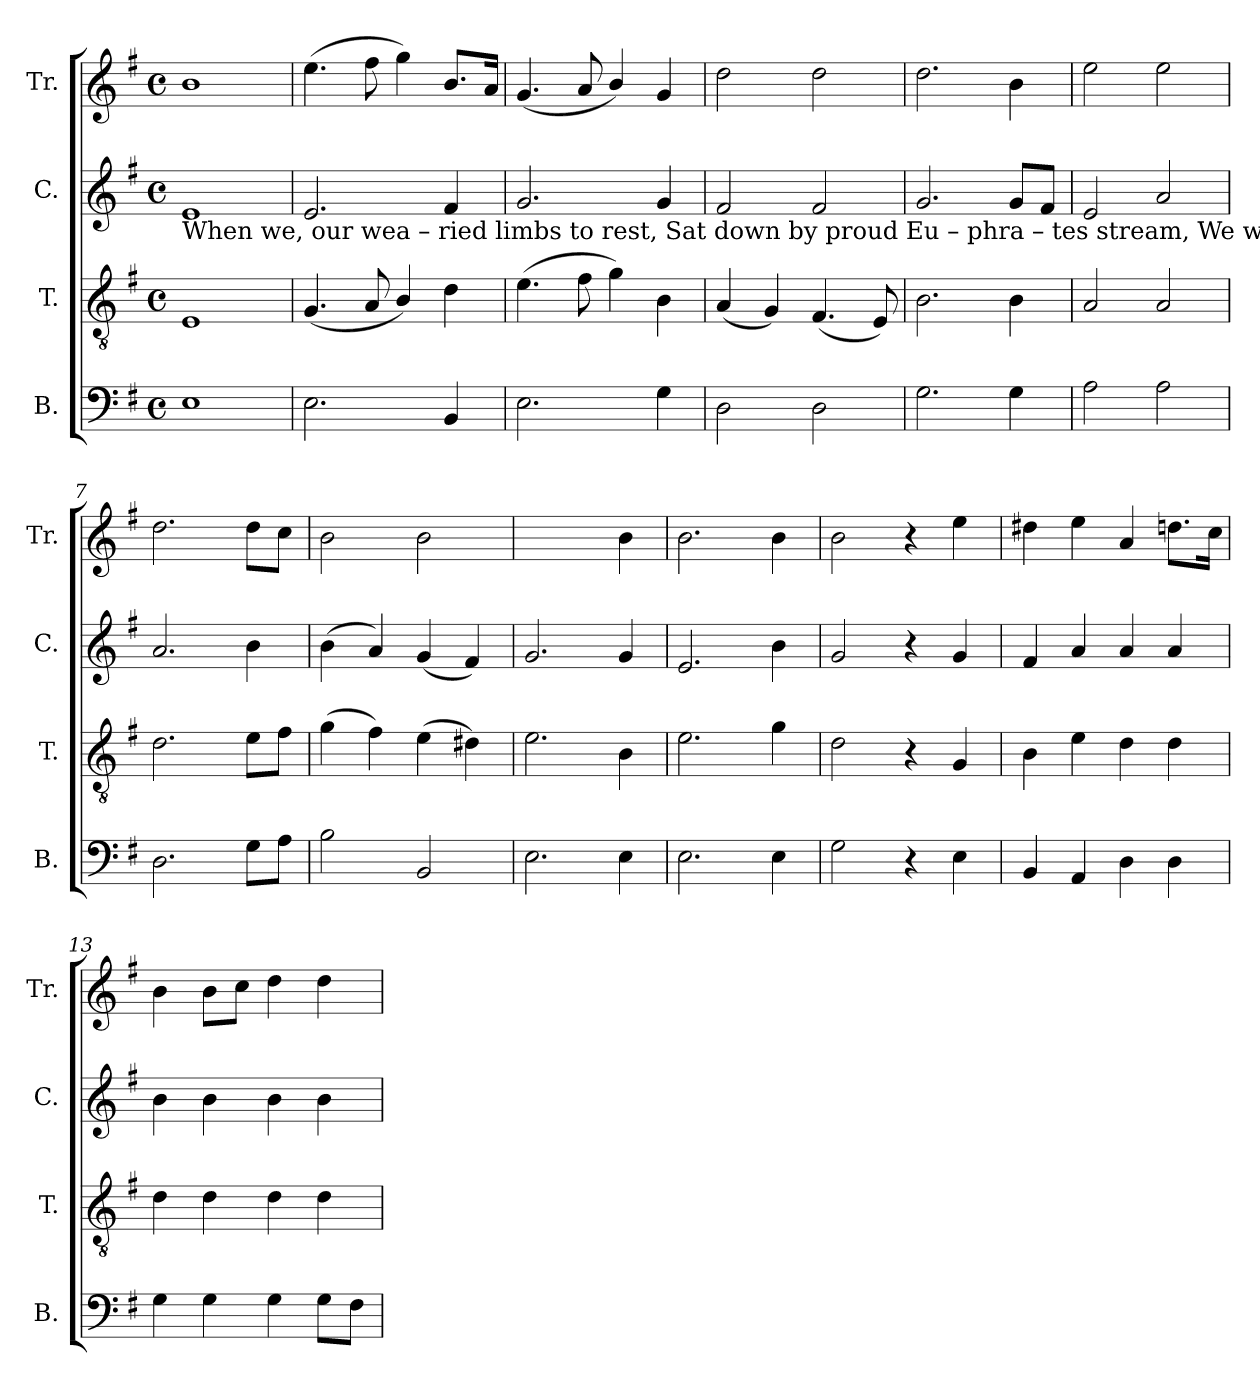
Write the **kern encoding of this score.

**kern	**kern	**kern	**kern
*part4	*part3	*part2	*part1
*staff4	*staff3	*staff2	*staff1
*I"B.	*I"T.	*I"C.	*I"Tr.
*I'B.	*I'T.	*I'C.	*I'Tr.
*clefF4	*clefGv2	*clefG2	*clefG2
*k[f#]	*k[f#]	*k[f#]	*k[f#]
*M4/4	*M4/4	*M4/4	*M4/4
*met(c)	*met(c)	*met(c)	*met(c)
*MM120	*MM120	*MM120	*MM120
=1	=1	=1	=1
!	!	!LO:TX:b:t=When   we,            our        wea    –    ried   limbs   to           rest,   Sat    down  by  proud  Eu – phra   –   tes       stream,  We wept,    we  wept,   we  wept  with doleful  thoughts oppresed, And	!
1E!	1E!	1e!	1b!
=2	=2	=2	=2
2.E!\	(4.G!/	2.e!/	(4.ee!\
.	8A!/	.	8ff#!\
.	4B!/)	.	4gg!\)
4BB!/	4d!\	4f#!/	8.b!/L
.	.	.	16a!/Jk
=3	=3	=3	=3
2.E!\	(4.e!\	2.g!/	(4.g!/
.	8f#!\	.	8a!/
.	4g!\)	.	4b!/)
4G!\	4B!\	4g!/	4g!/
=4	=4	=4	=4
2D!\	(4A!/	2f#!/	2dd!\
.	4G!/)	.	.
2D!\	(4.F#!/	2f#!/	2dd!\
.	8E!/)	.	.
=5	=5	=5	=5
2.G!\	2.B!\	2.g!/	2.dd!\
4G!\	4B!\	8g!/L	4b!\
.	.	8f#!/J	.
=6	=6	=6	=6
2A!\	2A!/	2e!/	2ee!\
2A!\	2A!/	2a!/	2ee!\
=7	=7	=7	=7
2.D!\	2.d!\	2.a!/	2.dd!\
8G!\L	8e!\L	4b!\	8dd!\L
8A!\J	8f#!\J	.	8cc!\J
=8	=8	=8	=8
2B!\	(4g!\	(4b!\	2b!\
.	4f#!\)	4a!/)	.
2BB!/	(4e!\	(4g!/	2b!\
.	4d#X!\)	4f#!/)	.
=9	=9	=9	=9
2.E!\	2.e!\	2.g!/	2.b!\yy
4E!\	4B!\	4g!/	4b!\
=10	=10	=10	=10
2.E!\	2.e!\	2.e!/	2.b!\
4E!\	4g!\	4b!\	4b!\
=11	=11	=11	=11
2G!\	2d!\	2g!/	2b!\
4r	4r	4r	4r
4E!\	4G!/	4g!/	4ee!\
=12	=12	=12	=12
4BB!/	4B!\	4f#!/	4dd#X!\
4AA!/	4e!\	4a!/	4ee!\
4D!\	4d!\	4a!/	4a!/
4D!\	4d!\	4a!/	8.ddn!\L
.	.	.	16cc!\Jk
=13	=13	=13	=13
4G!\	4d!\	4b!\	4b!\
4G!\	4d!\	4b!\	8b!\L
.	.	.	8cc!\J
4G!\	4d!\	4b!\	4dd!\
8G!\L	4d!\	4b!\	4dd!\
8F#!\J	.	.	.
=	=	=	=
*-	*-	*-	*-
